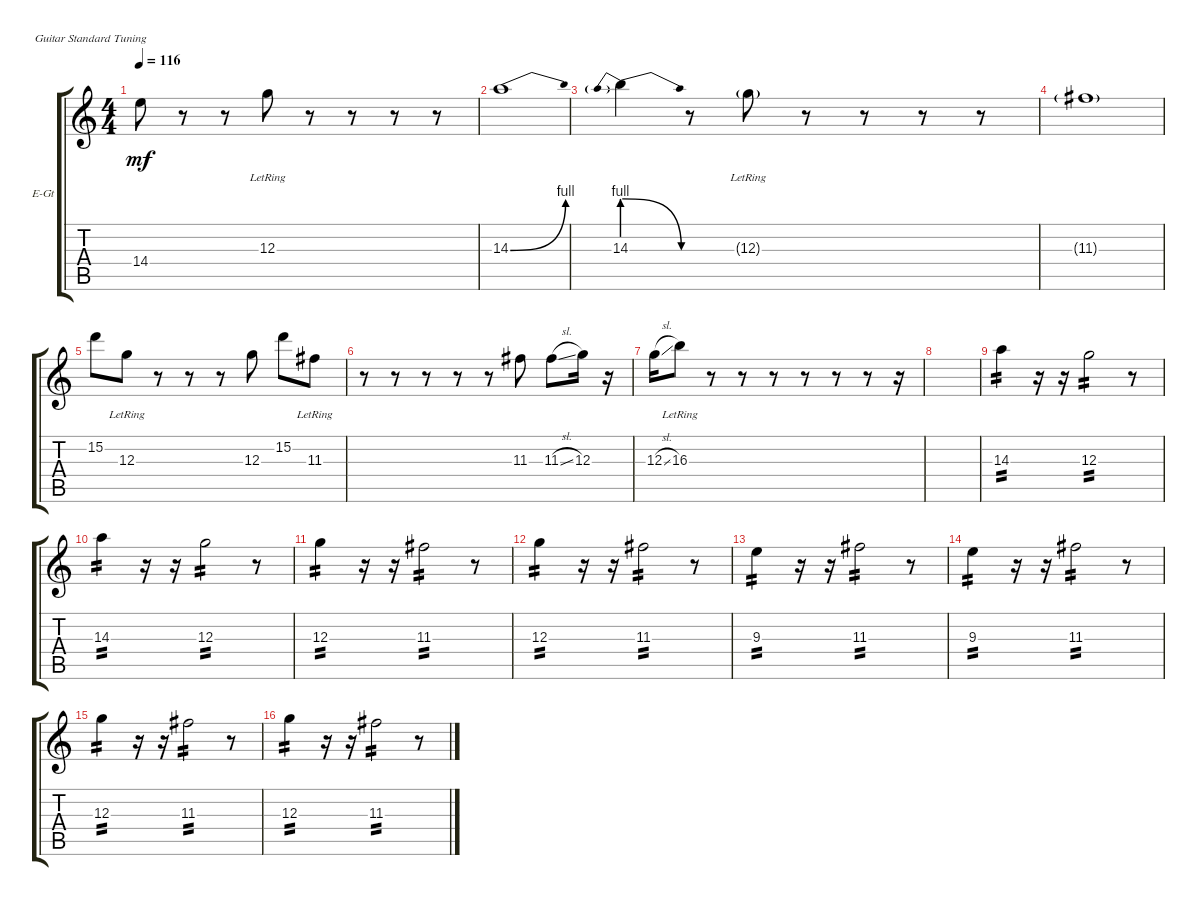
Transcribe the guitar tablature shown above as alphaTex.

\defaultSystemsLayout 4
\bracketExtendMode groupsimilarinstruments
\firstSystemTrackNameOrientation horizontal
\otherSystemsTrackNameOrientation horizontal
\track ("Lead Guitar" "E-Gt") {instrument distortionguitar}
\staff {score tabs}
\tuning (E4 B3 G3 D3 A2 E2)
\ts (4 4)
\tempo 116
\clef g2
\scale
0.333333
\ks c
14.4.8{dy mf} r.8 r.8 12.3{lr}.8 r.8 r.8 r.8 r.8 |
\scale
0.333333 14.3{be (bend 0 0 15 4)}.1 |
\scale
0.333333 14.3{be (prebendrelease 0 4 45.6 0)}.4 r.8 12.3{g lr}.8 r.8 r.8 r.8 r.8 |
\scale
0.333333 11.3{g}.1 |
\scale
0.333333 15.2.8 12.3{lr}.8 r.8 r.8 r.8 12.3.8 15.2.8 11.3{lr}.8 |
\scale
0.333333 r.8 r.8 r.8 r.8 r.8 11.3.8 11.3{sl}.8 12.3.16 r.16 |
\scale
0.333333 12.3{sl}.16 16.3{lr}.8 r.8 r.8 r.8 r.8 r.8 r.8 r.16 |
\scale
0.333333 |
\scale
0.333333 14.3.4{tp 2} r.16 r.16 12.3.2{tp 2} r.8 |
\scale
0.333333 14.3.4{tp 2} r.16 r.16 12.3.2{tp 2} r.8 |
\scale
0.333333 12.3.4{tp 2} r.16 r.16 11.3.2{tp 2} r.8 |
\scale
0.333333 12.3.4{tp 2} r.16 r.16 11.3.2{tp 2} r.8 |
\scale
0.333333 9.3.4{tp 2} r.16 r.16 11.3.2{tp 2} r.8 |
\scale
0.333333 9.3.4{tp 2} r.16 r.16 11.3.2{tp 2} r.8 |
\scale
0.333333 12.3.4{tp 2} r.16 r.16 11.3.2{tp 2} r.8 |
\scale
0.333333 12.3.4{tp 2} r.16 r.16 11.3.2{tp 2} r.8
